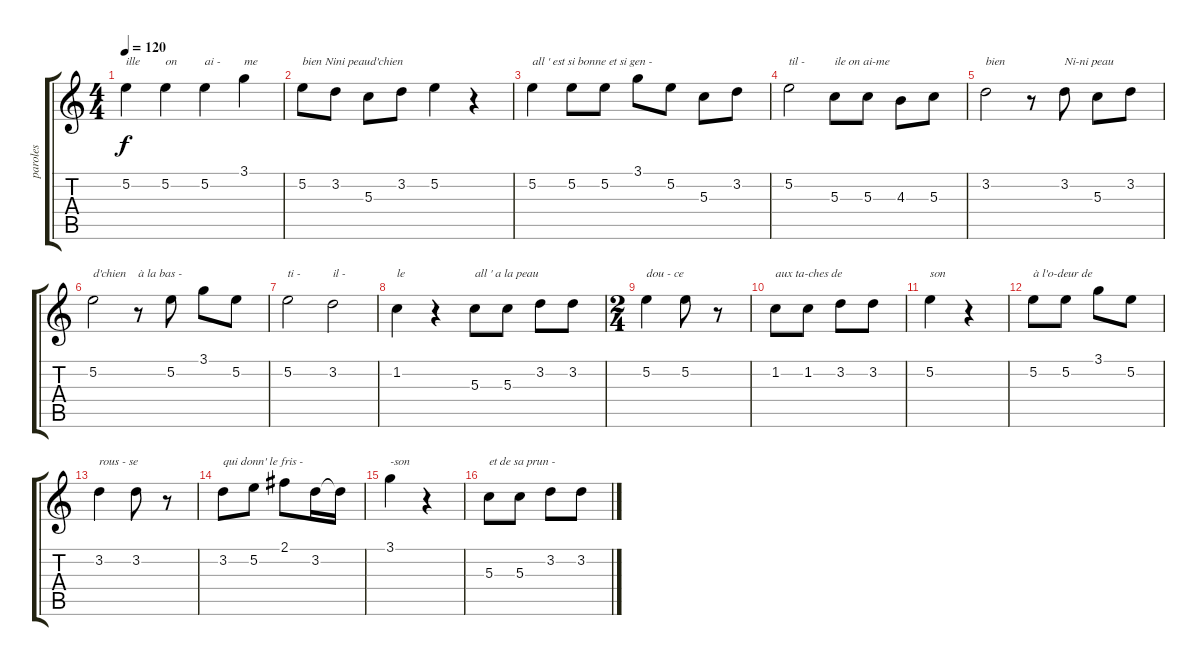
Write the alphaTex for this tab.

\track ("paroles" "paroles") {instrument acousticguitarnylon}
\staff {score tabs}
\tuning (E4 B3 G3 D3 A2 E2) {hide}
\ts (4 4)
\tempo 120
\clef g2
\ks c
5.2.4{txt "ille" dy f} 5.2.4{txt "on"} 5.2.4{txt "ai -"} 3.1.4{txt "me"} |
5.2.8{txt "bien Nini peaud'chien"} 3.2.8 5.3.8 3.2.8 5.2.4 r.4 |
5.2.4{txt "all ' est si bonne et si gen -"} 5.2.8 5.2.8 3.1.8 5.2.8 5.3.8 3.2.8 |
5.2.2{txt "til -"} 5.3.8{txt "ile on ai-me"} 5.3.8 4.3.8 5.3.8 |
3.2.2{txt "bien"} r.8 3.2.8{txt "Ni-ni peau"} 5.3.8 3.2.8 |
5.2.2{txt "d'chien"} r.8{txt "à la bas -"} 5.2.8 3.1.8 5.2.8 |
5.2.2{txt "ti -"} 3.2.2{txt "il -"} |
1.2.4{txt "le"} r.4 5.3.8{txt "all ' a la peau"} 5.3.8 3.2.8 3.2.8 |
\ts (2 4)
5.2.4{txt "dou - ce"} 5.2.8 r.8 |
1.2.8{txt "aux ta-ches de"} 1.2.8 3.2.8 3.2.8 |
5.2.4{txt "son"} r.4 |
5.2.8{txt "à l'o-deur de"} 5.2.8 3.1.8 5.2.8 |
3.2.4{txt "rous - se"} 3.2.8 r.8 |
3.2.8{txt "qui donn' le fris -"} 5.2.8 2.1.8 3.2.16 3.2{t}.16 |
3.1.4{txt "-son"} r.4 |
5.3.8{txt "et de sa prun -"} 5.3.8 3.2.8 3.2.8
